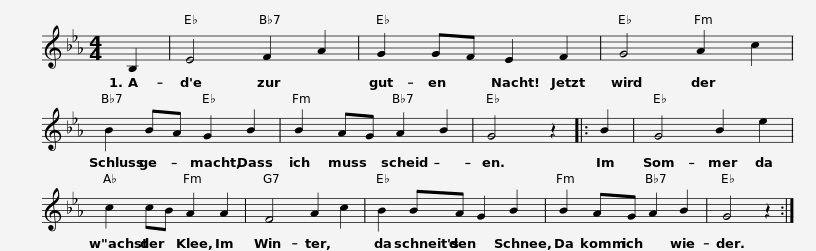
X:1
L:1/8
M:4/4
I:linebreak $
K:Eb
V:1 treble
V:1
 B,2 | E4 F2 A2 | G2 GF E2 F2 | G4 A2 c2 | B2 BA G2 B2 | %5
 B2 AG A2 B2 | G4 z2 |:$ B2 | G4 B2 e2 | c2 cB A2 A2 | %10
 F4 A2 c2 | B2 BA G2 B2 |$ B2 AG A2 B2 | G4 z2 :| %14
